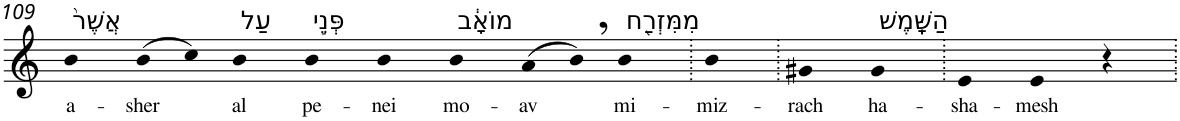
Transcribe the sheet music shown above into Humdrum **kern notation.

**kern	**text
*part1	*part1
*staff1	*staff1
*I"Piano	*
*I'Pno	*
!!LO:PB:g=z
*clefG2	*
*k[]	*
=109	=109
!LO:TX:a:t=אֲשֶׁר֙	!
!	!LO:LY:b
4b	a-
!	!LO:LY:b
(>8b	-sher
8cc)	.
!LO:TX:a:t=עַל	!
!	!LO:LY:b
4b	al
!LO:TX:a:t=פְּנֵ֣י	!
!	!LO:LY:b
4b	pe-
!	!LO:LY:b
4b	-nei
!LO:TX:a:t=מוֹאָ֔ב	!
!	!LO:LY:b
4b	mo-
!	!LO:LY:b
(>8a	-av
8b,)	.
!LO:TX:a:t=מִמִּזְרַ֖ח	!
!	!LO:LY:b
4b	mi-
=110.	=110.
!	!LO:LY:b
4b	-miz-
=111.	=111.
!	!LO:LY:b
4g#X	-rach
!LO:TX:a:t=הַשָּֽׁמֶשׁ	!
!	!LO:LY:b
4g#	ha-
=112.	=112.
!	!LO:LY:b
4e	-sha-
!	!LO:LY:b
4e	-mesh
4r	.
=.	=.
*-	*-
